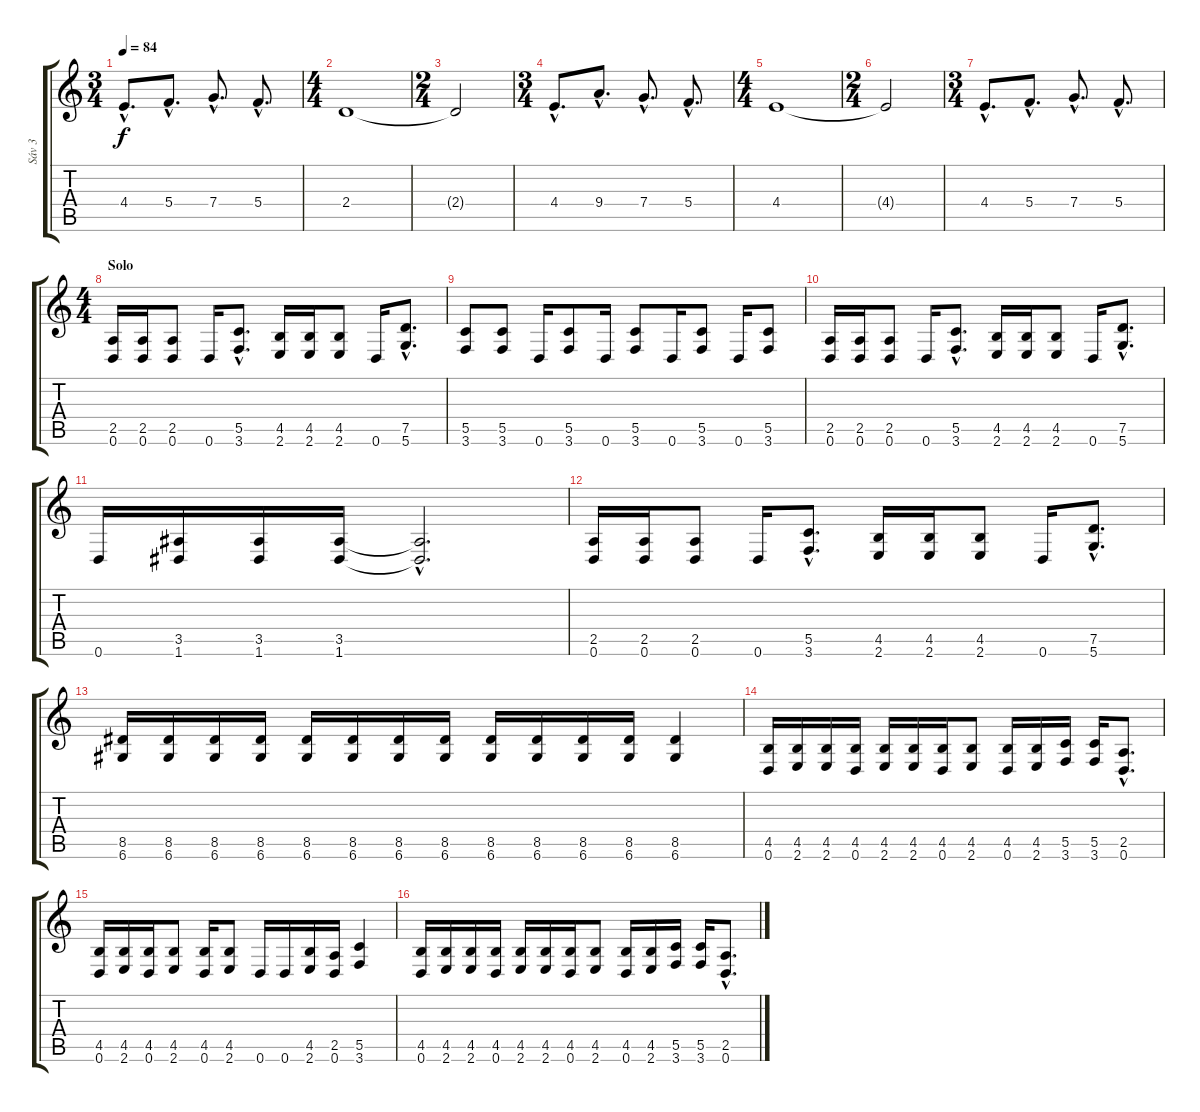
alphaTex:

\track ("Sáv 3" "Sáv 3") {instrument distortionguitar}
\staff {score tabs}
\tuning (D4 A3 F3 C3 G2 D2) {hide}
\ts (3 4)
\tempo 84
\clef g2
\ks c
4.4{hac}.8{d dy f} 5.4{hac}.8{d} 7.4{hac}.8{d} 5.4{hac}.8{d} |
\ts (4 4)
2.4.1 |
\ts (2 4)
2.4{t}.2 |
\ts (3 4)
4.4{hac}.8{d} 9.4{hac}.8{d} 7.4{hac}.8{d} 5.4{hac}.8{d} |
\ts (4 4)
4.4.1 |
\ts (2 4)
4.4{t}.2 |
\ts (3 4)
4.4{hac}.8{d} 5.4{hac}.8{d} 7.4{hac}.8{d} 5.4{hac}.8{d} |
\ts (4 4)
\section ("" "Solo")
(2.5 0.6).16 (2.5 0.6).16 (2.5 0.6).8 0.6.16 (5.5{hac} 3.6{hac}).8{d} (4.5 2.6).16 (4.5 2.6).16 (4.5 2.6).8 0.6.16 (7.5{hac} 5.6{hac}).8{d} |
(5.5 3.6).8 (5.5 3.6).8 0.6.16 (5.5 3.6).8 0.6.16 (5.5 3.6).8 0.6.16 (5.5 3.6).8 0.6.16 (5.5 3.6).8 |
(2.5 0.6).16 (2.5 0.6).16 (2.5 0.6).8 0.6.16 (5.5{hac} 3.6{hac}).8{d} (4.5 2.6).16 (4.5 2.6).16 (4.5 2.6).8 0.6.16 (7.5{hac} 5.6{hac}).8{d} |
0.6.16 (3.5 1.6).16 (3.5 1.6).16 (3.5 1.6).16 (3.5{hac t} 1.6{hac t}).2{d} |
(2.5 0.6).16 (2.5 0.6).16 (2.5 0.6).8 0.6.16 (5.5{hac} 3.6{hac}).8{d} (4.5 2.6).16 (4.5 2.6).16 (4.5 2.6).8 0.6.16 (7.5{hac} 5.6{hac}).8{d} |
(8.5 6.6).16 (8.5 6.6).16 (8.5 6.6).16 (8.5 6.6).16 (8.5 6.6).16 (8.5 6.6).16 (8.5 6.6).16 (8.5 6.6).16 (8.5 6.6).16 (8.5 6.6).16 (8.5 6.6).16 (8.5 6.6).16 (8.5 6.6).4 |
(4.5 0.6).16 (4.5 2.6).16 (4.5 2.6).16 (4.5 0.6).16 (4.5 2.6).16 (4.5 2.6).16 (4.5 0.6).16 (4.5 2.6).8 (4.5 0.6).16 (4.5 2.6).16 (5.5 3.6).16 (5.5 3.6).16 (2.5{hac} 0.6{hac}).8{d} |
(4.5 0.6).16 (4.5 2.6).16 (4.5 0.6).16 (4.5 2.6).8 (4.5 0.6).16 (4.5 2.6).8 0.6.16 0.6.16 (4.5 2.6).16 (2.5 0.6).16 (5.5 3.6).4 |
(4.5 0.6).16 (4.5 2.6).16 (4.5 2.6).16 (4.5 0.6).16 (4.5 2.6).16 (4.5 2.6).16 (4.5 0.6).16 (4.5 2.6).8 (4.5 0.6).16 (4.5 2.6).16 (5.5 3.6).16 (5.5 3.6).16 (2.5{hac} 0.6{hac}).8{d}
